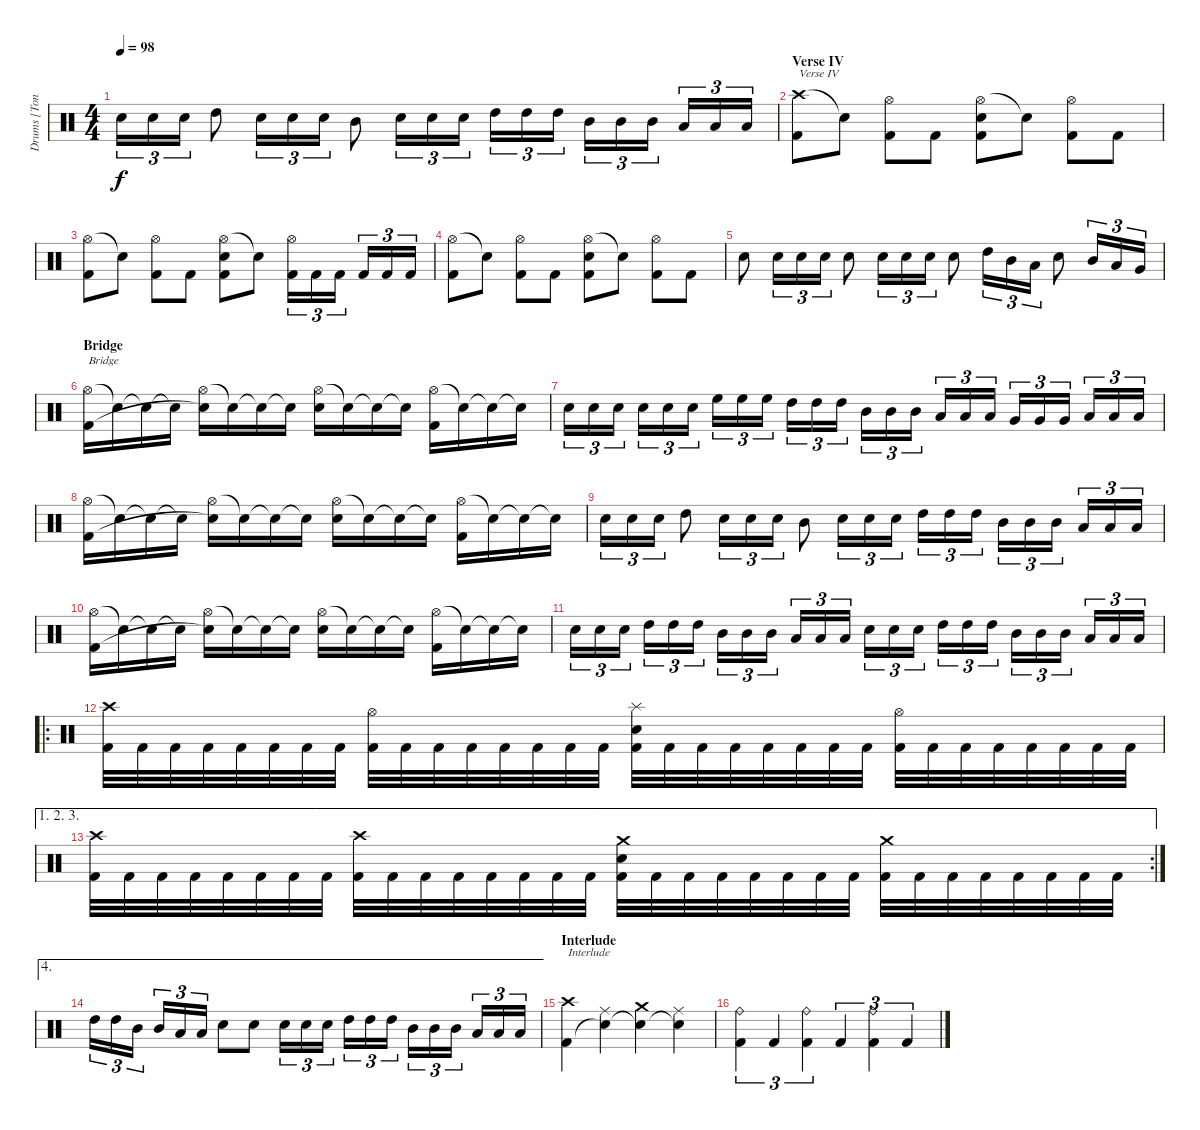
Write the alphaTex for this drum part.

\track ("Drums [Tony Laureano]" "Drums [Ton") {instrument percussion}
\staff {score}
\articulation defaults
\ts (4 4)
\tempo 98
\clef neutral
\ks c "Electric Snare (hit)".16{tu (3 2) dy f} "Electric Snare (hit)".16{tu (3 2)} "Electric Snare (hit)".16{tu (3 2)} "High Tom (hit)".8 "Electric Snare (hit)".16{tu (3 2)} "Electric Snare (hit)".16{tu (3 2)} "Electric Snare (hit)".16{tu (3 2)} "Mid Tom (hit)".8 "Electric Snare (hit)".16{tu (3 2)} "Electric Snare (hit)".16{tu (3 2)} "Electric Snare (hit)".16{tu (3 2)} "High Tom (hit)".16{tu (3 2)} "High Tom (hit)".16{tu (3 2)} "High Tom (hit)".16{tu (3 2)} "Mid Tom (hit)".16{tu (3 2)} "Mid Tom (hit)".16{tu (3 2)} "Mid Tom (hit)".16{tu (3 2)} "Low Tom (hit)".16{tu (3 2)} "Low Tom (hit)".16{tu (3 2)} "Low Tom (hit)".16{tu (3 2)}
|
\section ("" "Verse IV")
("Crash high (hit)" "Kick (hit) 2").8{txt "Verse IV"} "Snare (hit)"{t}.8 ("Hi-Hat (open)" "Kick (hit) 2").8 "Kick (hit) 2".8 ("Hi-Hat (open)" "Electric Snare (hit)" "Kick (hit) 2").8 "Snare (hit)"{t}.8 ("Hi-Hat (open)" "Kick (hit) 2").8 "Kick (hit) 2".8 |
("Hi-Hat (open)" "Kick (hit) 2").8 "Snare (hit)"{t}.8 ("Hi-Hat (open)" "Kick (hit) 2").8 "Kick (hit) 2".8 ("Hi-Hat (open)" "Electric Snare (hit)" "Kick (hit) 2").8 "Snare (hit)"{t}.8 ("Hi-Hat (open)" "Kick (hit) 2").16{tu (3 2)} "Kick (hit) 2".16{tu (3 2)} "Kick (hit) 2".16{tu (3 2)} "Kick (hit) 2".16{tu (3 2)} "Kick (hit) 2".16{tu (3 2)} "Kick (hit) 2".16{tu (3 2)} |
("Hi-Hat (open)" "Kick (hit) 2").8 "Snare (hit)"{t}.8 ("Hi-Hat (open)" "Kick (hit) 2").8 "Kick (hit) 2".8 ("Hi-Hat (open)" "Electric Snare (hit)" "Kick (hit) 2").8 "Snare (hit)"{t}.8 ("Hi-Hat (open)" "Kick (hit) 2").8 "Kick (hit) 2".8 |
"Electric Snare (hit)".8 "Electric Snare (hit)".16{tu (3 2)} "Electric Snare (hit)".16{tu (3 2)} "Electric Snare (hit)".16{tu (3 2)} "Electric Snare (hit)".8 "Electric Snare (hit)".16{tu (3 2)} "Electric Snare (hit)".16{tu (3 2)} "Electric Snare (hit)".16{tu (3 2)} "Electric Snare (hit)".8 "High Tom (hit)".16{tu (3 2)} "Mid Tom (hit)".16{tu (3 2)} "Low Tom (hit)".16{tu (3 2)} "Electric Snare (hit)".8 "Mid Tom (hit)".16{tu (3 2)} "Low Tom (hit)".16{tu (3 2)} "Very Low Tom (hit)".16{tu (3 2)} |
\section ("" "Bridge")
("Hi-Hat (open)" "Kick (hit) 2").16{txt "Bridge"} "Snare (hit)"{t}.16 "Snare (hit)"{t}.16 "Snare (hit)"{t}.16 ("Hi-Hat (open)" "Snare (hit)"{t}).16 "Snare (hit)"{t}.16 "Snare (hit)"{t}.16 "Snare (hit)"{t}.16 ("Hi-Hat (open)" "Electric Snare (hit)").16 "Snare (hit)"{t}.16 "Snare (hit)"{t}.16 "Snare (hit)"{t}.16 ("Hi-Hat (open)" "Kick (hit) 2").16 "Snare (hit)"{t}.16 "Snare (hit)"{t}.16 "Snare (hit)"{t}.16 |
"Electric Snare (hit)".16{tu (3 2)} "Electric Snare (hit)".16{tu (3 2)} "Electric Snare (hit)".16{tu (3 2)} "Electric Snare (hit)".16{tu (3 2)} "Electric Snare (hit)".16{tu (3 2)} "Electric Snare (hit)".16{tu (3 2)} "High Floor Tom (hit)".16{tu (3 2)} "High Floor Tom (hit)".16{tu (3 2)} "High Floor Tom (hit)".16{tu (3 2)} "High Tom (hit)".16{tu (3 2)} "High Tom (hit)".16{tu (3 2)} "High Tom (hit)".16{tu (3 2)} "Mid Tom (hit)".16{tu (3 2)} "Mid Tom (hit)".16{tu (3 2)} "Mid Tom (hit)".16{tu (3 2)} "Low Tom (hit)".16{tu (3 2)} "Low Tom (hit)".16{tu (3 2)} "Low Tom (hit)".16{tu (3 2)} "Very Low Tom (hit)".16{tu (3 2)} "Very Low Tom (hit)".16{tu (3 2)} "Very Low Tom (hit)".16{tu (3 2)} "Low Floor Tom (hit)".16{tu (3 2)} "Low Floor Tom (hit)".16{tu (3 2)} "Low Floor Tom (hit)".16{tu (3 2)} |
("Hi-Hat (open)" "Kick (hit) 2").16 "Snare (hit)"{t}.16 "Snare (hit)"{t}.16 "Snare (hit)"{t}.16 ("Hi-Hat (open)" "Snare (hit)"{t}).16 "Snare (hit)"{t}.16 "Snare (hit)"{t}.16 "Snare (hit)"{t}.16 ("Hi-Hat (open)" "Electric Snare (hit)").16 "Snare (hit)"{t}.16 "Snare (hit)"{t}.16 "Snare (hit)"{t}.16 ("Hi-Hat (open)" "Kick (hit) 2").16 "Snare (hit)"{t}.16 "Snare (hit)"{t}.16 "Snare (hit)"{t}.16 |
"Electric Snare (hit)".16{tu (3 2)} "Electric Snare (hit)".16{tu (3 2)} "Electric Snare (hit)".16{tu (3 2)} "High Tom (hit)".8 "Electric Snare (hit)".16{tu (3 2)} "Electric Snare (hit)".16{tu (3 2)} "Electric Snare (hit)".16{tu (3 2)} "Mid Tom (hit)".8 "Electric Snare (hit)".16{tu (3 2)} "Electric Snare (hit)".16{tu (3 2)} "Electric Snare (hit)".16{tu (3 2)} "High Tom (hit)".16{tu (3 2)} "High Tom (hit)".16{tu (3 2)} "High Tom (hit)".16{tu (3 2)} "Mid Tom (hit)".16{tu (3 2)} "Mid Tom (hit)".16{tu (3 2)} "Mid Tom (hit)".16{tu (3 2)} "Low Tom (hit)".16{tu (3 2)} "Low Tom (hit)".16{tu (3 2)} "Low Tom (hit)".16{tu (3 2)} |
("Hi-Hat (open)" "Kick (hit) 2").16 "Snare (hit)"{t}.16 "Snare (hit)"{t}.16 "Snare (hit)"{t}.16 ("Hi-Hat (open)" "Snare (hit)"{t}).16 "Snare (hit)"{t}.16 "Snare (hit)"{t}.16 "Snare (hit)"{t}.16 ("Hi-Hat (open)" "Electric Snare (hit)").16 "Snare (hit)"{t}.16 "Snare (hit)"{t}.16 "Snare (hit)"{t}.16 ("Hi-Hat (open)" "Kick (hit) 2").16 "Snare (hit)"{t}.16 "Snare (hit)"{t}.16 "Snare (hit)"{t}.16 |
"Electric Snare (hit)".16{tu (3 2)} "Electric Snare (hit)".16{tu (3 2)} "Electric Snare (hit)".16{tu (3 2)} "High Tom (hit)".16{tu (3 2)} "High Tom (hit)".16{tu (3 2)} "High Tom (hit)".16{tu (3 2)} "Mid Tom (hit)".16{tu (3 2)} "Mid Tom (hit)".16{tu (3 2)} "Mid Tom (hit)".16{tu (3 2)} "Low Tom (hit)".16{tu (3 2)} "Low Tom (hit)".16{tu (3 2)} "Low Tom (hit)".16{tu (3 2)} "Electric Snare (hit)".16{tu (3 2)} "Electric Snare (hit)".16{tu (3 2)} "Electric Snare (hit)".16{tu (3 2)} "High Tom (hit)".16{tu (3 2)} "High Tom (hit)".16{tu (3 2)} "High Tom (hit)".16{tu (3 2)} "Mid Tom (hit)".16{tu (3 2)} "Mid Tom (hit)".16{tu (3 2)} "Mid Tom (hit)".16{tu (3 2)} "Low Tom (hit)".16{tu (3 2)} "Low Tom (hit)".16{tu (3 2)} "Low Tom (hit)".16{tu (3 2)} |
\ro
("Crash high (hit)" "Kick (hit) 2").32 "Kick (hit) 2".32 "Kick (hit) 2".32 "Kick (hit) 2".32 "Kick (hit) 2".32 "Kick (hit) 2".32 "Kick (hit) 2".32 "Kick (hit) 2".32 ("Hi-Hat (open)" "Kick (hit) 2").32 "Kick (hit) 2".32 "Kick (hit) 2".32 "Kick (hit) 2".32 "Kick (hit) 2".32 "Kick (hit) 2".32 "Kick (hit) 2".32 "Kick (hit) 2".32 ("Splash (hit)" "Electric Snare (hit)" "Kick (hit) 2").32 "Kick (hit) 2".32 "Kick (hit) 2".32 "Kick (hit) 2".32 "Kick (hit) 2".32 "Kick (hit) 2".32 "Kick (hit) 2".32 "Kick (hit) 2".32 ("Hi-Hat (open)" "Kick (hit) 2").32 "Kick (hit) 2".32 "Kick (hit) 2".32 "Kick (hit) 2".32 "Kick (hit) 2".32 "Kick (hit) 2".32 "Kick (hit) 2".32 "Kick (hit) 2".32 |
\ae (1 2 3)
\rc 2
("Crash high (hit)" "Kick (hit) 2").32 "Kick (hit) 2".32 "Kick (hit) 2".32 "Kick (hit) 2".32 "Kick (hit) 2".32 "Kick (hit) 2".32 "Kick (hit) 2".32 "Kick (hit) 2".32 ("Crash high (hit)" "Kick (hit) 2").32 "Kick (hit) 2".32 "Kick (hit) 2".32 "Kick (hit) 2".32 "Kick (hit) 2".32 "Kick (hit) 2".32 "Kick (hit) 2".32 "Kick (hit) 2".32 ("Crash medium (hit)" "Electric Snare (hit)" "Kick (hit) 2").32 "Kick (hit) 2".32 "Kick (hit) 2".32 "Kick (hit) 2".32 "Kick (hit) 2".32 "Kick (hit) 2".32 "Kick (hit) 2".32 "Kick (hit) 2".32 ("Crash medium (hit)" "Kick (hit) 2").32 "Kick (hit) 2".32 "Kick (hit) 2".32 "Kick (hit) 2".32 "Kick (hit) 2".32 "Kick (hit) 2".32 "Kick (hit) 2".32 "Kick (hit) 2".32 |
\ae 4 "High Tom (hit)".16{tu (3 2)} "High Tom (hit)".16{tu (3 2)} "Mid Tom (hit)".16{tu (3 2)} "Mid Tom (hit)".16{tu (3 2)} "Low Tom (hit)".16{tu (3 2)} "Low Tom (hit)".16{tu (3 2)} "Electric Snare (hit)".8 "Electric Snare (hit)".8 "Electric Snare (hit)".16{tu (3 2)} "Electric Snare (hit)".16{tu (3 2)} "Electric Snare (hit)".16{tu (3 2)} "High Tom (hit)".16{tu (3 2)} "High Tom (hit)".16{tu (3 2)} "High Tom (hit)".16{tu (3 2)} "Mid Tom (hit)".16{tu (3 2)} "Mid Tom (hit)".16{tu (3 2)} "Mid Tom (hit)".16{tu (3 2)} "Low Tom (hit)".16{tu (3 2)} "Low Tom (hit)".16{tu (3 2)} "Low Tom (hit)".16{tu (3 2)}
|
\section ("" "Interlude")
("Crash high (hit)" "Kick (hit) 2").4{txt "Interlude"} ("Ride (middle)" "Snare (hit)"{t}).4 ("Crash medium (hit)" "Snare (hit)"{t}).4 ("Ride (middle)" "Snare (hit)"{t}).4 |
("Ride (bell)" "Kick (hit) 2").4{tu (3 2)} "Kick (hit) 2".4{tu (3 2)} ("Ride (bell)" "Kick (hit) 2").4{tu (3 2)} "Kick (hit) 2".4{tu (3 2)} ("Ride (bell)" "Kick (hit) 2").4{tu (3 2)} "Kick (hit) 2".4{tu (3 2)}
